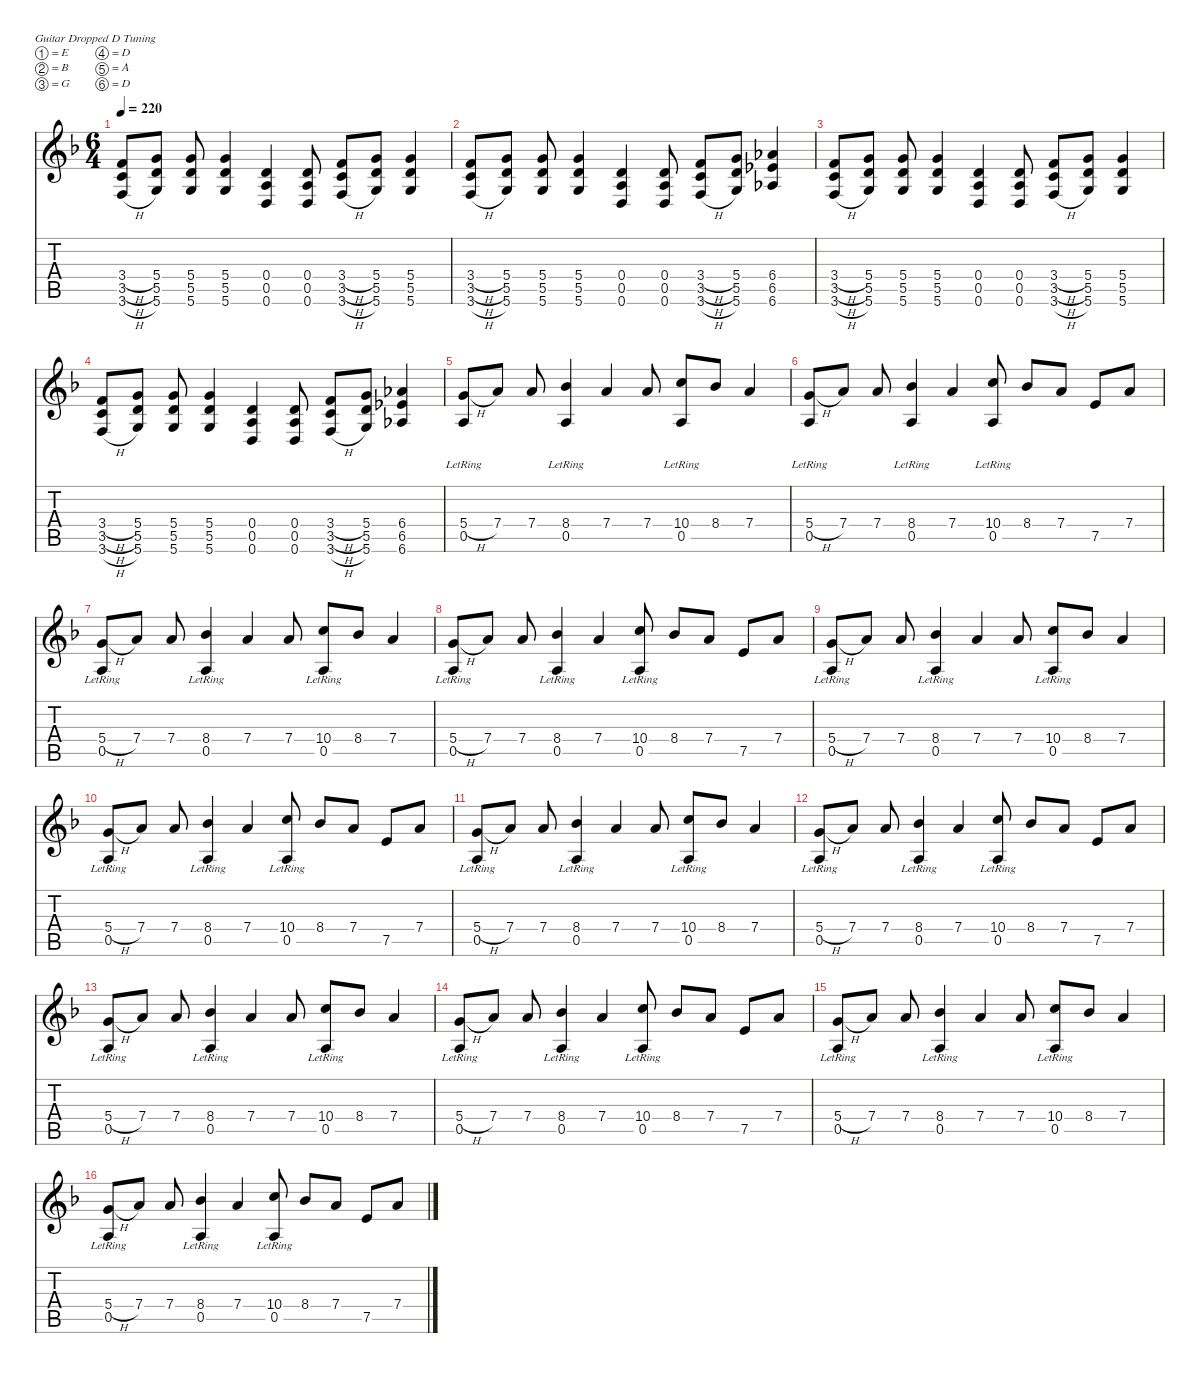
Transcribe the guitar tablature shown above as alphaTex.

\hideDynamics
\bracketExtendMode nobrackets
\singleTrackTrackNamePolicy hidden
\multiTrackTrackNamePolicy hidden
\firstSystemTrackNameMode fullname
\firstSystemTrackNameOrientation horizontal
\otherSystemsTrackNameOrientation horizontal
\track ("Guitar-spare" "E-Gt") {instrument distortionguitar}
\staff {score tabs}
\tuning (E4 B3 G3 D3 A2 D2)
\ts (6 4)
\tempo 220
\clef g2
\ks dminor
(3.4{h acc forcenatural} 3.5{h acc forcenatural} 3.6{h acc forcenatural}).8{dy f} (5.4{acc forcenatural} 5.5{acc forcenatural} 5.6{acc forcenatural}).8 (5.4{acc forcenatural} 5.5{acc forcenatural} 5.6{acc forcenatural}).8 (5.4{acc forcenatural} 5.5{acc forcenatural} 5.6{acc forcenatural}).4 (0.4{acc forcenatural} 0.5{acc forcenatural} 0.6{acc forcenatural}).4 (0.4{acc forcenatural} 0.5{acc forcenatural} 0.6{acc forcenatural}).8 (3.4{h acc forcenatural} 3.5{h acc forcenatural} 3.6{h acc forcenatural}).8 (5.4{acc forcenatural} 5.5{acc forcenatural} 5.6{acc forcenatural}).8 (5.4{acc forcenatural} 5.5{acc forcenatural} 5.6{acc forcenatural}).4 |
(3.4{h acc forcenatural} 3.5{h acc forcenatural} 3.6{h acc forcenatural}).8 (5.4{acc forcenatural} 5.5{acc forcenatural} 5.6{acc forcenatural}).8 (5.4{acc forcenatural} 5.5{acc forcenatural} 5.6{acc forcenatural}).8 (5.4{acc forcenatural} 5.5{acc forcenatural} 5.6{acc forcenatural}).4 (0.4{acc forcenatural} 0.5{acc forcenatural} 0.6{acc forcenatural}).4 (0.4{acc forcenatural} 0.5{acc forcenatural} 0.6{acc forcenatural}).8 (3.4{h acc forcenatural} 3.5{h acc forcenatural} 3.6{h acc forcenatural}).8 (5.4{acc forcenatural} 5.5{acc forcenatural} 5.6{acc forcenatural}).8 (6.4{acc b} 6.5{acc b} 6.6{acc b}).4 |
(3.4{h acc forcenatural} 3.5{h acc forcenatural} 3.6{h acc forcenatural}).8 (5.4{acc forcenatural} 5.5{acc forcenatural} 5.6{acc forcenatural}).8 (5.4{acc forcenatural} 5.5{acc forcenatural} 5.6{acc forcenatural}).8 (5.4{acc forcenatural} 5.5{acc forcenatural} 5.6{acc forcenatural}).4 (0.4{acc forcenatural} 0.5{acc forcenatural} 0.6{acc forcenatural}).4 (0.4{acc forcenatural} 0.5{acc forcenatural} 0.6{acc forcenatural}).8 (3.4{h acc forcenatural} 3.5{h acc forcenatural} 3.6{h acc forcenatural}).8 (5.4{acc forcenatural} 5.5{acc forcenatural} 5.6{acc forcenatural}).8 (5.4{acc forcenatural} 5.5{acc forcenatural} 5.6{acc forcenatural}).4 |
(3.4{h acc forcenatural} 3.5{h acc forcenatural} 3.6{h acc forcenatural}).8 (5.4{acc forcenatural} 5.5{acc forcenatural} 5.6{acc forcenatural}).8 (5.4{acc forcenatural} 5.5{acc forcenatural} 5.6{acc forcenatural}).8 (5.4{acc forcenatural} 5.5{acc forcenatural} 5.6{acc forcenatural}).4 (0.4{acc forcenatural} 0.5{acc forcenatural} 0.6{acc forcenatural}).4 (0.4{acc forcenatural} 0.5{acc forcenatural} 0.6{acc forcenatural}).8 (3.4{h acc forcenatural} 3.5{h acc forcenatural} 3.6{h acc forcenatural}).8 (5.4{acc forcenatural} 5.5{acc forcenatural} 5.6{acc forcenatural}).8 (6.4{acc b} 6.5{acc b} 6.6{acc b}).4 |
(5.4{h acc forcenatural} 0.5{lr acc forcenatural}).8 7.4{acc forcenatural}.8 7.4{acc forcenatural}.8 (8.4{acc b} 0.5{lr acc forcenatural}).4 7.4{acc forcenatural}.4 7.4{acc forcenatural}.8 (10.4{acc forcenatural} 0.5{lr acc forcenatural}).8 8.4{acc b}.8 7.4{acc forcenatural}.4 |
(5.4{h acc forcenatural} 0.5{lr acc forcenatural}).8 7.4{acc forcenatural}.8 7.4{acc forcenatural}.8 (8.4{acc b} 0.5{lr acc forcenatural}).4 7.4{acc forcenatural}.4 (10.4{acc forcenatural} 0.5{lr acc forcenatural}).8 8.4{acc b}.8 7.4{acc forcenatural}.8 7.5{acc forcenatural}.8 7.4{acc forcenatural}.8 |
(5.4{h acc forcenatural} 0.5{lr acc forcenatural}).8 7.4{acc forcenatural}.8 7.4{acc forcenatural}.8 (8.4{acc b} 0.5{lr acc forcenatural}).4 7.4{acc forcenatural}.4 7.4{acc forcenatural}.8 (10.4{acc forcenatural} 0.5{lr acc forcenatural}).8 8.4{acc b}.8 7.4{acc forcenatural}.4 |
(5.4{h acc forcenatural} 0.5{lr acc forcenatural}).8 7.4{acc forcenatural}.8 7.4{acc forcenatural}.8 (8.4{acc b} 0.5{lr acc forcenatural}).4 7.4{acc forcenatural}.4 (10.4{acc forcenatural} 0.5{lr acc forcenatural}).8 8.4{acc b}.8 7.4{acc forcenatural}.8 7.5{acc forcenatural}.8 7.4{acc forcenatural}.8 |
(5.4{h acc forcenatural} 0.5{lr acc forcenatural}).8 7.4{acc forcenatural}.8 7.4{acc forcenatural}.8 (8.4{acc b} 0.5{lr acc forcenatural}).4 7.4{acc forcenatural}.4 7.4{acc forcenatural}.8 (10.4{acc forcenatural} 0.5{lr acc forcenatural}).8 8.4{acc b}.8 7.4{acc forcenatural}.4 |
(5.4{h acc forcenatural} 0.5{lr acc forcenatural}).8 7.4{acc forcenatural}.8 7.4{acc forcenatural}.8 (8.4{acc b} 0.5{lr acc forcenatural}).4 7.4{acc forcenatural}.4 (10.4{acc forcenatural} 0.5{lr acc forcenatural}).8 8.4{acc b}.8 7.4{acc forcenatural}.8 7.5{acc forcenatural}.8 7.4{acc forcenatural}.8 |
(5.4{h acc forcenatural} 0.5{lr acc forcenatural}).8 7.4{acc forcenatural}.8 7.4{acc forcenatural}.8 (8.4{acc b} 0.5{lr acc forcenatural}).4 7.4{acc forcenatural}.4 7.4{acc forcenatural}.8 (10.4{acc forcenatural} 0.5{lr acc forcenatural}).8 8.4{acc b}.8 7.4{acc forcenatural}.4 |
(5.4{h acc forcenatural} 0.5{lr acc forcenatural}).8 7.4{acc forcenatural}.8 7.4{acc forcenatural}.8 (8.4{acc b} 0.5{lr acc forcenatural}).4 7.4{acc forcenatural}.4 (10.4{acc forcenatural} 0.5{lr acc forcenatural}).8 8.4{acc b}.8 7.4{acc forcenatural}.8 7.5{acc forcenatural}.8 7.4{acc forcenatural}.8 |
(5.4{h acc forcenatural} 0.5{lr acc forcenatural}).8 7.4{acc forcenatural}.8 7.4{acc forcenatural}.8 (8.4{acc b} 0.5{lr acc forcenatural}).4 7.4{acc forcenatural}.4 7.4{acc forcenatural}.8 (10.4{acc forcenatural} 0.5{lr acc forcenatural}).8 8.4{acc b}.8 7.4{acc forcenatural}.4 |
(5.4{h acc forcenatural} 0.5{lr acc forcenatural}).8 7.4{acc forcenatural}.8 7.4{acc forcenatural}.8 (8.4{acc b} 0.5{lr acc forcenatural}).4 7.4{acc forcenatural}.4 (10.4{acc forcenatural} 0.5{lr acc forcenatural}).8 8.4{acc b}.8 7.4{acc forcenatural}.8 7.5{acc forcenatural}.8 7.4{acc forcenatural}.8 |
(5.4{h acc forcenatural} 0.5{lr acc forcenatural}).8 7.4{acc forcenatural}.8 7.4{acc forcenatural}.8 (8.4{acc b} 0.5{lr acc forcenatural}).4 7.4{acc forcenatural}.4 7.4{acc forcenatural}.8 (10.4{acc forcenatural} 0.5{lr acc forcenatural}).8 8.4{acc b}.8 7.4{acc forcenatural}.4 |
(5.4{h acc forcenatural} 0.5{lr acc forcenatural}).8 7.4{acc forcenatural}.8 7.4{acc forcenatural}.8 (8.4{acc b} 0.5{lr acc forcenatural}).4 7.4{acc forcenatural}.4 (10.4{acc forcenatural} 0.5{lr acc forcenatural}).8 8.4{acc b}.8 7.4{acc forcenatural}.8 7.5{acc forcenatural}.8 7.4{acc forcenatural}.8
